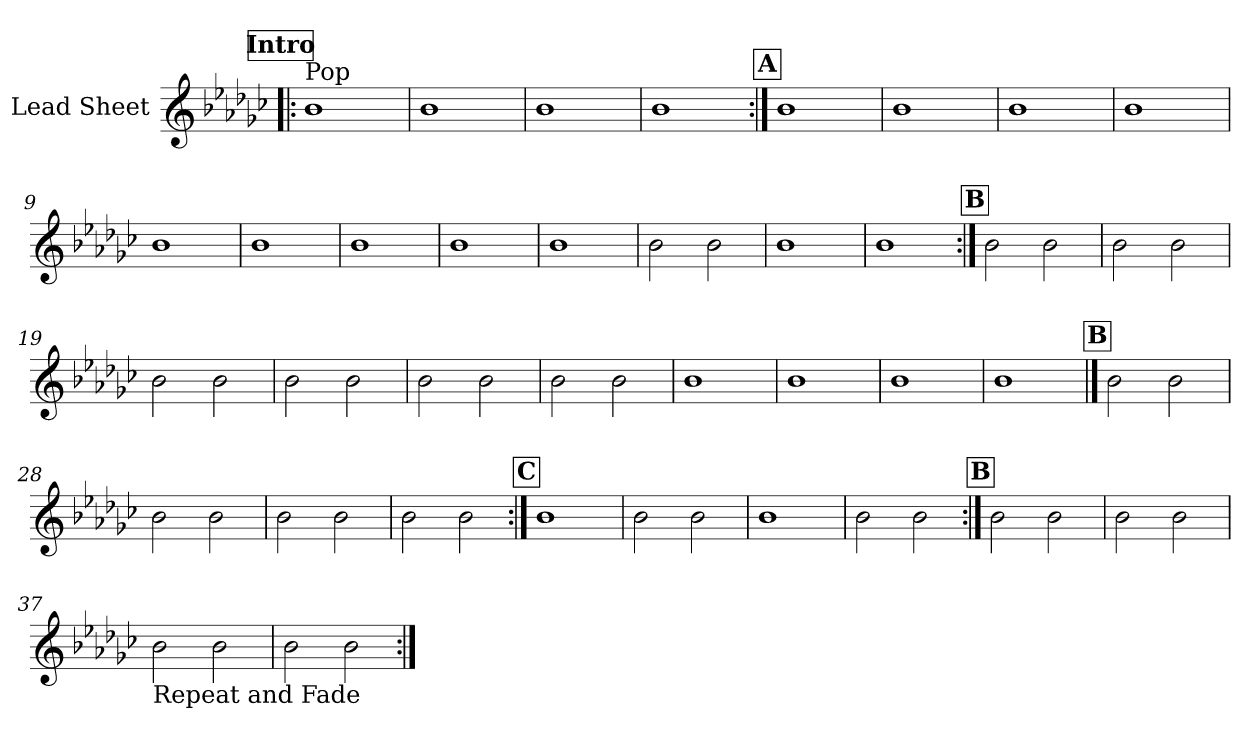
**kern
*part1
*staff1
*I"Lead Sheet
*clefG2
*k[b-e-a-d-g-c-]
*e-:
!!LO:REH:place=s1:a:fs=14:t=Intro
=1!|:
!LO:TX:a:t=Pop
1b-
=2
1b-
=3
1b-
=4
1b-
!!LO:LB:g=z
!!LO:REH:place=s1:a:fs=14:t=A
=5:|!
1b-
=6
1b-
=7
1b-
=8
1b-
!!LO:LB:g=z
=9
1b-
=10
1b-
=11
1b-
=12
1b-
!!LO:LB:g=z
=13
1b-
=14
2b-\
2b-\
=15
1b-
=16
1b-
!!LO:LB:g=z
!!LO:REH:place=s1:a:fs=14:t=B
=17:|!
2b-\
2b-\
=18
2b-\
2b-\
=19
2b-\
2b-\
=20
2b-\
2b-\
!!LO:LB:g=z
=21
2b-\
2b-\
=22
2b-\
2b-\
=23
1b-
=24
1b-
!!LO:LB:g=z
=25
1b-
=26
1b-
!!LO:LB:g=z
!!LO:REH:place=s1:a:fs=14:t=B
==27
2b-\
2b-\
=28
2b-\
2b-\
=29
2b-\
2b-\
=30
2b-\
2b-\
!!LO:LB:g=z
!!LO:REH:place=s1:a:fs=14:t=C
=31:|!
1b-
=32
2b-\
2b-\
=33
1b-
=34
2b-\
2b-\
!!LO:LB:g=z
!!LO:REH:place=s1:a:fs=14:t=B
=35:|!
2b-\
2b-\
=36
2b-\
2b-\
=37
!LO:TX:b:t=Repeat and Fade
2b-\
2b-\
=38
2b-\
2b-\
=:|!
*-
